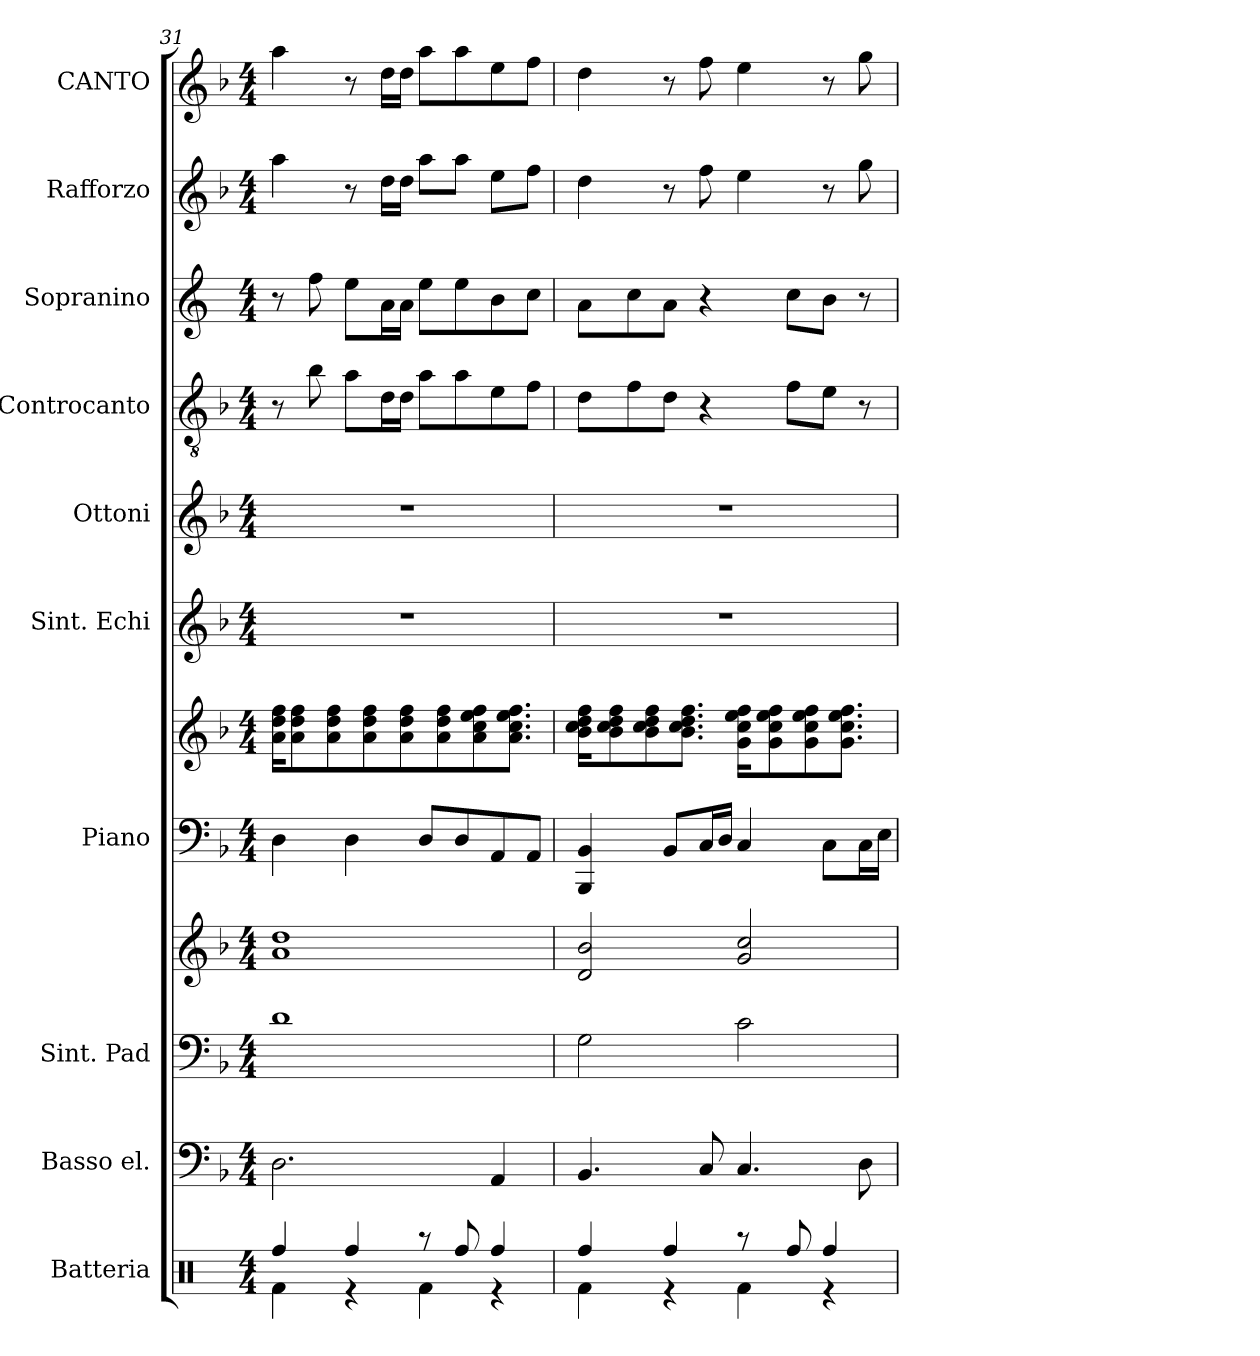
**kern	**kern	**kern	**kern	**kern	**kern	**kern	**kern	**kern	**kern	**kern	**kern
*part10	*part9	*part8	*part8	*part7	*part7	*part6	*part5	*part4	*part3	*part2	*part1
*staff12	*staff11	*staff10	*staff9	*staff8	*staff7	*staff6	*staff5	*staff4	*staff3	*staff2	*staff1
*I"Batteria	*I"Basso el.	*I"Sint. Pad	*	*I"Piano	*	*I"Sint. Echi	*I"Ottoni	*I"Controcanto	*I"Sopranino	*I"Rafforzo	*I"CANTO
*I'Bat	*I'B.el	*I'SintP	*	*	*	*I'SintE	*I'Ott	*I'cCnt	*I'S.nn	*I'Rfz	*I'Cnt
*clefX	*clefF4	*clefF4	*clefG2	*clefF4	*clefG2	*clefG2	*clefG2	*clefGv2	*clefG2	*clefG2	*clefG2
*	*ITrd7c12	*	*	*	*	*	*	*	*ITrd4c7	*ITrd7c12	*ITrd7c12
*k[]	*k[b-]	*k[b-]	*k[b-]	*k[b-]	*k[b-]	*k[b-]	*k[b-]	*k[b-]	*k[b-]	*k[b-]	*k[b-]
*M4/4	*M4/4	*M4/4	*M4/4	*M4/4	*M4/4	*M4/4	*M4/4	*M4/4	*M4/4	*M4/4	*M4/4
=31	=31	=31	=31	=31	=31	=31	=31	=31	=31	=31	=31
*^	*	*	*	*	*	*	*	*	*	*	*
4Rff/	4Rf\	2.DD\	1d	1a 1dd	4D\	16a\ 16dd\ 16ff\KL	1r	1r	8r	8r	4a\	4a\
.	.	.	.	.	.	8a\ 8dd\ 8ff\	.	.	.	.	.	.
.	.	.	.	.	.	.	.	.	8b-\	8b-\	.	.
.	.	.	.	.	.	8a\ 8dd\ 8ff\	.	.	.	.	.	.
4Rff/	4r	.	.	.	4D\	.	.	.	8a\L	8a\L	8r	8r
.	.	.	.	.	.	8a\ 8dd\ 8ff\	.	.	.	.	.	.
.	.	.	.	.	.	.	.	.	16d\L	16d\L	16d\LL	16d\LL
.	.	.	.	.	.	8a\ 8dd\ 8ff\	.	.	16d\JJ	16d\JJ	16d\JJ	16d\JJ
8r	4Rf\	.	.	.	8D/L	.	.	.	8a\L	8a\L	8a\L	8a\L
.	.	.	.	.	.	8a\ 8dd\ 8ff\	.	.	.	.	.	.
8Rff/	.	.	.	.	8D/	.	.	.	8a\	8a\	8a\J	8a\
.	.	.	.	.	.	8a\ 8cc\ 8ee\ 8ff\	.	.	.	.	.	.
4Rff/	4r	4AAA/	.	.	8AA/	.	.	.	8e\	8e\	8e\L	8e\
.	.	.	.	.	.	8.a\ 8.cc\ 8.ee\ 8.ff\J	.	.	.	.	.	.
.	.	.	.	.	8AA/J	.	.	.	8f\J	8f\J	8f\J	8f\J
!!LO:PB:g=z
=32	=32	=32	=32	=32	=32	=32	=32	=32	=32	=32	=32	=32
4Rff/	4Rf\	4.BBB-/	2G\	2d/ 2b-/	4BBB-/ 4BB-/	16b-\ 16cc\ 16dd\ 16ff\KL	1r	1r	8d\L	8d\L	4d\	4d\
.	.	.	.	.	.	8b-\ 8cc\ 8dd\ 8ff\	.	.	.	.	.	.
.	.	.	.	.	.	.	.	.	8f\	8f\	.	.
.	.	.	.	.	.	8b-\ 8cc\ 8dd\ 8ff\	.	.	.	.	.	.
4Rff/	4r	.	.	.	8BB-/L	.	.	.	8d\J	8d\J	8r	8r
.	.	.	.	.	.	8.b-\ 8.cc\ 8.dd\ 8.ff\J	.	.	.	.	.	.
.	.	8CC/	.	.	16C/L	.	.	.	4r	4r	8f\	8f\
.	.	.	.	.	16D/JJ	.	.	.	.	.	.	.
8r	4Rf\	4.CC/	2c\	2g/ 2cc/	4C/	16g\ 16cc\ 16ee\ 16ff\KL	.	.	.	.	4e\	4e\
.	.	.	.	.	.	8g\ 8cc\ 8ee\ 8ff\	.	.	.	.	.	.
8Rff/	.	.	.	.	.	.	.	.	8f\L	8f\L	.	.
.	.	.	.	.	.	8g\ 8cc\ 8ee\ 8ff\	.	.	.	.	.	.
4Rff/	4r	.	.	.	8C\L	.	.	.	8e\J	8e\J	8r	8r
.	.	.	.	.	.	8.g\ 8.cc\ 8.ee\ 8.ff\J	.	.	.	.	.	.
.	.	8DD\	.	.	16C\L	.	.	.	8r	8r	8g\	8g\
.	.	.	.	.	16E\JJ	.	.	.	.	.	.	.
*v	*v	*	*	*	*	*	*	*	*	*	*	*
=	=	=	=	=	=	=	=	=	=	=	=
*-	*-	*-	*-	*-	*-	*-	*-	*-	*-	*-	*-
